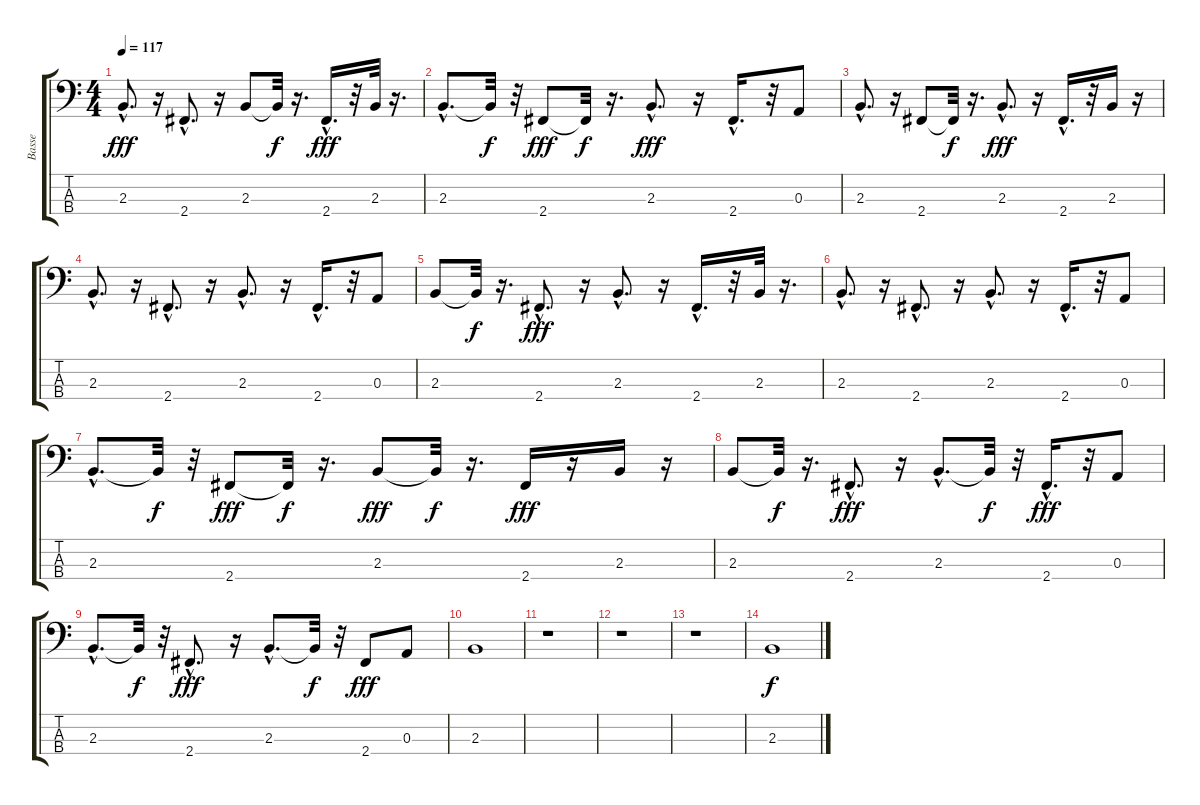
\track ("Basse" "Basse") {instrument electricbassfinger}
\staff {score tabs}
\tuning (G2 D2 A1 E1) {hide}
\ts (4 4)
\tempo 117
\clef f4
\ks c
2.3{hac}.8{d dy fff} r.16 2.4{hac}.8{d} r.16 2.3.8 2.3{t}.32{dy f} r.16{d} 2.4{hac}.16{d dy fff} r.32 2.3.32 r.16{d} |
2.3{hac}.8{d} 2.3{t}.32{dy f} r.32 2.4.8{dy fff} 2.4{t}.32{dy f} r.16{d} 2.3{hac}.8{d dy fff} r.16 2.4{hac}.16{d} r.32 0.3.8 |
2.3{hac}.8{d} r.16 2.4.8 2.4{t}.32{dy f} r.16{d} 2.3{hac}.8{d dy fff} r.16 2.4{hac}.16{d} r.32 2.3.16 r.16 |
2.3{hac}.8{d} r.16 2.4{hac}.8{d} r.16 2.3{hac}.8{d} r.16 2.4{hac}.16{d} r.32 0.3.8 |
2.3.8 2.3{t}.32{dy f} r.16{d} 2.4{hac}.8{d dy fff} r.16 2.3{hac}.8{d} r.16 2.4{hac}.16{d} r.32 2.3.32 r.16{d} |
2.3{hac}.8{d} r.16 2.4{hac}.8{d} r.16 2.3{hac}.8{d} r.16 2.4{hac}.16{d} r.32 0.3.8 |
2.3{hac}.8{d} 2.3{t}.32{dy f} r.32 2.4.8{dy fff} 2.4{t}.32{dy f} r.16{d} 2.3.8{dy fff} 2.3{t}.32{dy f} r.16{d} 2.4.16{dy fff} r.16 2.3.16 r.16 |
2.3.8 2.3{t}.32{dy f} r.16{d} 2.4{hac}.8{d dy fff} r.16 2.3{hac}.8{d} 2.3{t}.32{dy f} r.32 2.4{hac}.16{d dy fff} r.32 0.3.8 |
2.3{hac}.8{d} 2.3{t}.32{dy f} r.32 2.4{hac}.8{d dy fff} r.16 2.3{hac}.8{d} 2.3{t}.32{dy f} r.32 2.4.8{dy fff} 0.3.8 |
2.3.1 |
r.1 |
r.1 |
r.1 |
2.3.1{dy f}
